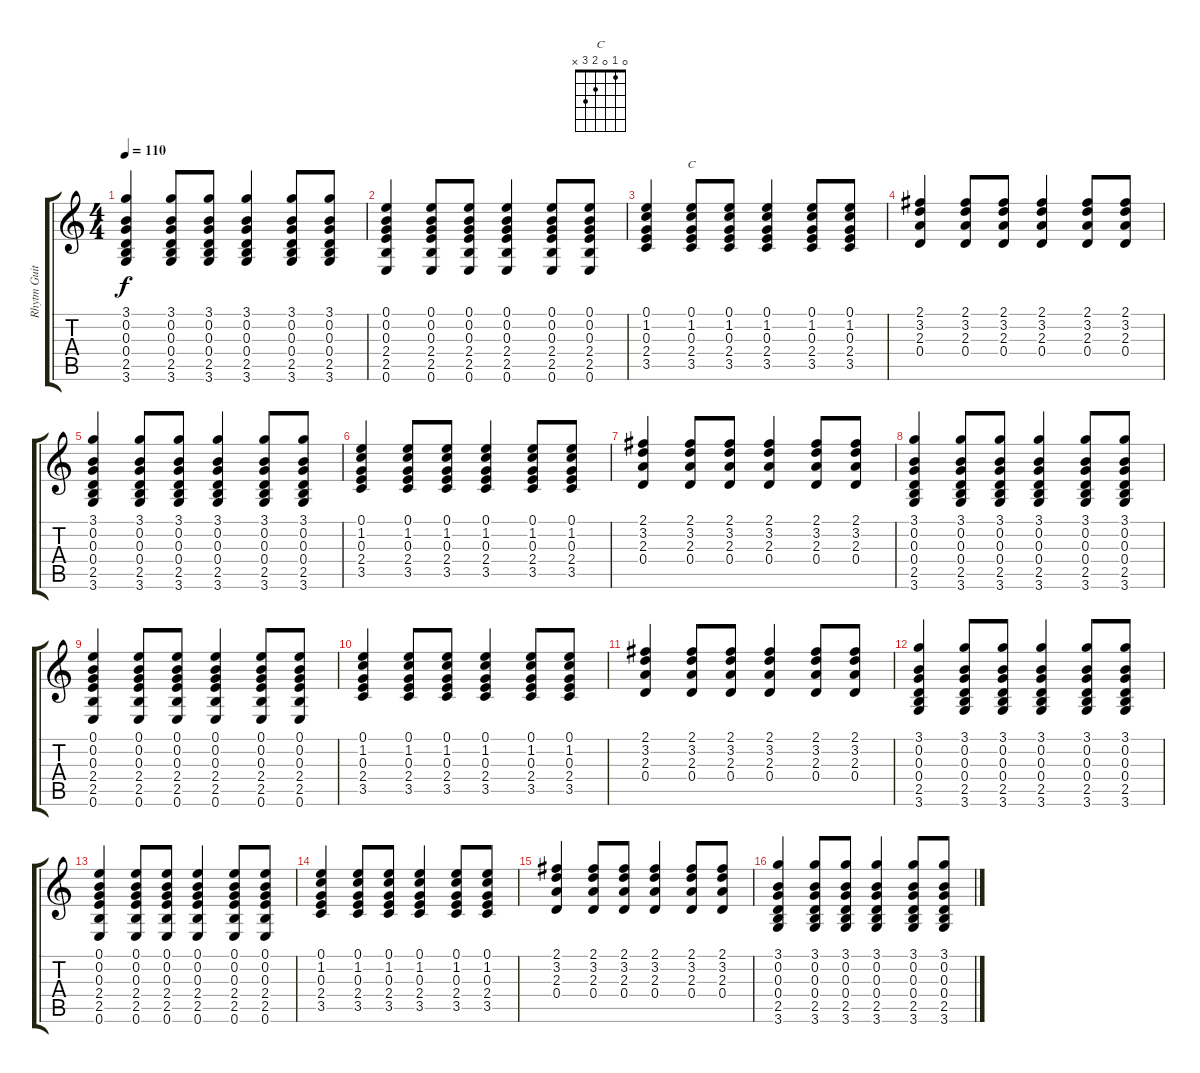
\track ("Rhytm Guitar" "Rhytm Guit") {instrument acousticguitarsteel}
\staff {score tabs}
\tuning (E4 B3 G3 D3 A2 E2) {hide}
\chord ("C" 0 1 0 2 3 x)
\ts (4 4)
\tempo 110
\clef g2
\ks c
(3.1 0.2 0.3 0.4 2.5 3.6).4{dy f} (3.1 0.2 0.3 0.4 2.5 3.6).8 (3.1 0.2 0.3 0.4 2.5 3.6).8 (3.1 0.2 0.3 0.4 2.5 3.6).4 (3.1 0.2 0.3 0.4 2.5 3.6).8 (3.1 0.2 0.3 0.4 2.5 3.6).8 |
(0.1 0.2 0.3 2.4 2.5 0.6).4 (0.1 0.2 0.3 2.4 2.5 0.6).8 (0.1 0.2 0.3 2.4 2.5 0.6).8 (0.1 0.2 0.3 2.4 2.5 0.6).4 (0.1 0.2 0.3 2.4 2.5 0.6).8 (0.1 0.2 0.3 2.4 2.5 0.6).8 |
(0.1 1.2 0.3 2.4 3.5).4 (0.1 1.2 0.3 2.4 3.5).8{ch "C"} (0.1 1.2 0.3 2.4 3.5).8 (0.1 1.2 0.3 2.4 3.5).4 (0.1 1.2 0.3 2.4 3.5).8 (0.1 1.2 0.3 2.4 3.5).8 |
(2.1 3.2 2.3 0.4).4 (2.1 3.2 2.3 0.4).8 (2.1 3.2 2.3 0.4).8 (2.1 3.2 2.3 0.4).4 (2.1 3.2 2.3 0.4).8 (2.1 3.2 2.3 0.4).8 |
(3.1 0.2 0.3 0.4 2.5 3.6).4 (3.1 0.2 0.3 0.4 2.5 3.6).8 (3.1 0.2 0.3 0.4 2.5 3.6).8 (3.1 0.2 0.3 0.4 2.5 3.6).4 (3.1 0.2 0.3 0.4 2.5 3.6).8 (3.1 0.2 0.3 0.4 2.5 3.6).8 |
(0.1 1.2 0.3 2.4 3.5).4 (0.1 1.2 0.3 2.4 3.5).8 (0.1 1.2 0.3 2.4 3.5).8 (0.1 1.2 0.3 2.4 3.5).4 (0.1 1.2 0.3 2.4 3.5).8 (0.1 1.2 0.3 2.4 3.5).8 |
(2.1 3.2 2.3 0.4).4 (2.1 3.2 2.3 0.4).8 (2.1 3.2 2.3 0.4).8 (2.1 3.2 2.3 0.4).4 (2.1 3.2 2.3 0.4).8 (2.1 3.2 2.3 0.4).8 |
(3.1 0.2 0.3 0.4 2.5 3.6).4 (3.1 0.2 0.3 0.4 2.5 3.6).8 (3.1 0.2 0.3 0.4 2.5 3.6).8 (3.1 0.2 0.3 0.4 2.5 3.6).4 (3.1 0.2 0.3 0.4 2.5 3.6).8 (3.1 0.2 0.3 0.4 2.5 3.6).8 |
(0.1 0.2 0.3 2.4 2.5 0.6).4 (0.1 0.2 0.3 2.4 2.5 0.6).8 (0.1 0.2 0.3 2.4 2.5 0.6).8 (0.1 0.2 0.3 2.4 2.5 0.6).4 (0.1 0.2 0.3 2.4 2.5 0.6).8 (0.1 0.2 0.3 2.4 2.5 0.6).8 |
(0.1 1.2 0.3 2.4 3.5).4 (0.1 1.2 0.3 2.4 3.5).8 (0.1 1.2 0.3 2.4 3.5).8 (0.1 1.2 0.3 2.4 3.5).4 (0.1 1.2 0.3 2.4 3.5).8 (0.1 1.2 0.3 2.4 3.5).8 |
(2.1 3.2 2.3 0.4).4 (2.1 3.2 2.3 0.4).8 (2.1 3.2 2.3 0.4).8 (2.1 3.2 2.3 0.4).4 (2.1 3.2 2.3 0.4).8 (2.1 3.2 2.3 0.4).8 |
(3.1 0.2 0.3 0.4 2.5 3.6).4 (3.1 0.2 0.3 0.4 2.5 3.6).8 (3.1 0.2 0.3 0.4 2.5 3.6).8 (3.1 0.2 0.3 0.4 2.5 3.6).4 (3.1 0.2 0.3 0.4 2.5 3.6).8 (3.1 0.2 0.3 0.4 2.5 3.6).8 |
(0.1 0.2 0.3 2.4 2.5 0.6).4 (0.1 0.2 0.3 2.4 2.5 0.6).8 (0.1 0.2 0.3 2.4 2.5 0.6).8 (0.1 0.2 0.3 2.4 2.5 0.6).4 (0.1 0.2 0.3 2.4 2.5 0.6).8 (0.1 0.2 0.3 2.4 2.5 0.6).8 |
(0.1 1.2 0.3 2.4 3.5).4 (0.1 1.2 0.3 2.4 3.5).8 (0.1 1.2 0.3 2.4 3.5).8 (0.1 1.2 0.3 2.4 3.5).4 (0.1 1.2 0.3 2.4 3.5).8 (0.1 1.2 0.3 2.4 3.5).8 |
(2.1 3.2 2.3 0.4).4 (2.1 3.2 2.3 0.4).8 (2.1 3.2 2.3 0.4).8 (2.1 3.2 2.3 0.4).4 (2.1 3.2 2.3 0.4).8 (2.1 3.2 2.3 0.4).8 |
(3.1 0.2 0.3 0.4 2.5 3.6).4 (3.1 0.2 0.3 0.4 2.5 3.6).8 (3.1 0.2 0.3 0.4 2.5 3.6).8 (3.1 0.2 0.3 0.4 2.5 3.6).4 (3.1 0.2 0.3 0.4 2.5 3.6).8 (3.1 0.2 0.3 0.4 2.5 3.6).8
